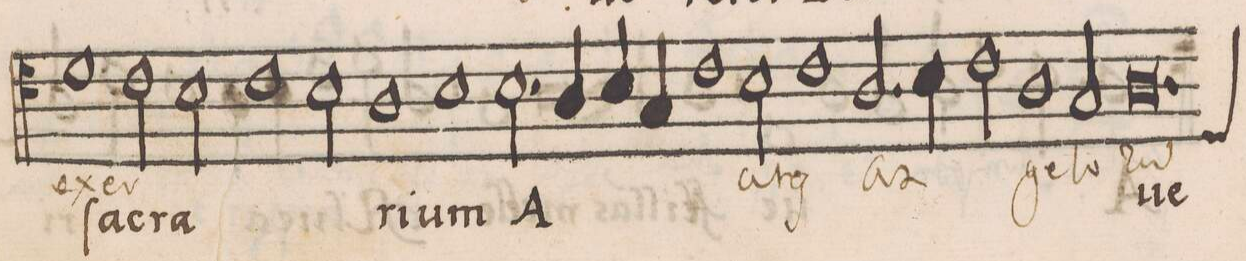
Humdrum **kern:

**kern	**text	**text
*I"ALTVS	*	*
*clefC4	*	*
*k[]	*	*
*met(C)	*	*
*M2/1	*	*
1d\	ſa-	e-
=47-	=47-	=47-
2c\	-cra-	-xer-
2B\	.	.
1c\	.	.
=48-	=48-	=48-
2B\	.	.
1A	-ri-	.
=49-	=49-	=49-
1B	-um	.
2.B\	A-	.
4A/	.	.
=50-	=50-	=50-
4B/	.	.
4G/	.	.
1c	.	.
2B\	.	-ci-
=51-	=51-	=51-
1c	.	-t(us)
2.A/	.	an-
4B\	.	.
=52-	=52-	=52-
2c\	.	.
1A	.	-ge-
2G/	.	-lo-
=53-	=53-	=53-
*custos:D	*	*
0.A	-ue	-ru(m)
=54-	=54-	=54-
*-	*-	*-
